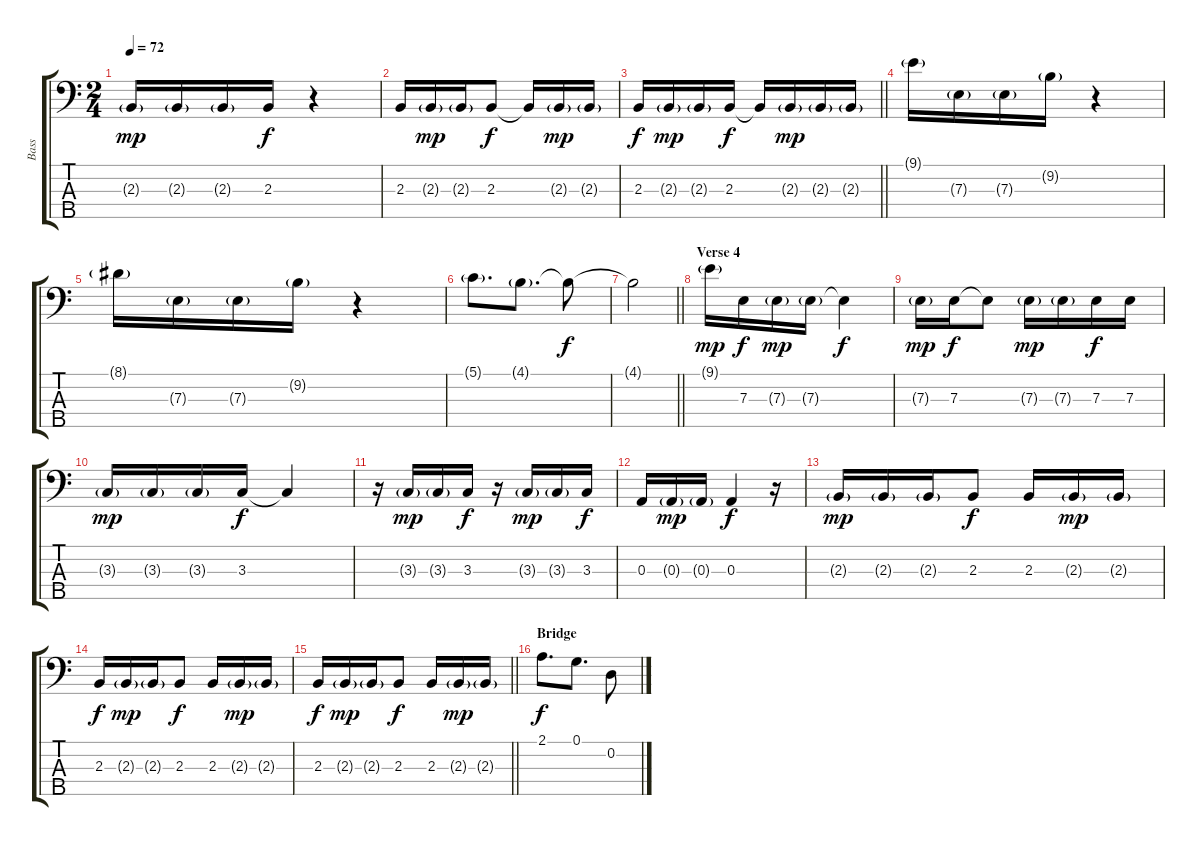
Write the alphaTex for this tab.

\track ("Bass" "Bass") {instrument electricbassfinger}
\staff {score tabs}
\tuning (G2 D2 A1 E1 B0) {hide}
\ts (2 4)
\tempo 72
\clef f4
\ks c
2.3{g}.16{dy mp} 2.3{g}.16 2.3{g}.16 2.3.16{dy f} r.4 |
2.3.16 2.3{g}.16{dy mp} 2.3{g}.16 2.3.8{dy f} 2.3{t}.16 2.3{g}.16{dy mp} 2.3{g}.16 |
\barLineRight lightlight
2.3.16{dy f} 2.3{g}.16{dy mp} 2.3{g}.16 2.3.16{dy f} 2.3{t}.16 2.3{g}.16{dy mp} 2.3{g}.16 2.3{g}.16 |
9.1{g}.16 7.3{g}.16 7.3{g}.16 9.2{g}.16 r.4 |
8.1{g}.16 7.3{g}.16 7.3{g}.16 9.2{g}.16 r.4 |
5.1{g}.8{d} 4.1{g}.8{d} 4.1{t}.8{dy f} |
\barLineRight lightlight
4.1{t}.2 |
\section ("" "Verse 4")
9.1{g}.16{dy mp} 7.3.16{dy f} 7.3{g}.16{dy mp} 7.3{g}.16 7.3{t}.4{dy f} |
7.3{g}.16{dy mp} 7.3.16{dy f} 7.3{t}.8 7.3{g}.16{dy mp} 7.3{g}.16 7.3.16{dy f} 7.3.16 |
3.3{g}.16{dy mp} 3.3{g}.16 3.3{g}.16 3.3.16{dy f} 3.3{t}.4 |
r.16 3.3{g}.16{dy mp} 3.3{g}.16 3.3.16{dy f} r.16 3.3{g}.16{dy mp} 3.3{g}.16 3.3.16{dy f} |
0.3.16 0.3{g}.16{dy mp} 0.3{g}.16 0.3.4{dy f} r.16 |
2.3{g}.16{dy mp} 2.3{g}.16 2.3{g}.16 2.3.8{dy f} 2.3.16 2.3{g}.16{dy mp} 2.3{g}.16 |
2.3.16{dy f} 2.3{g}.16{dy mp} 2.3{g}.16 2.3.8{dy f} 2.3.16 2.3{g}.16{dy mp} 2.3{g}.16 |
\barLineRight lightlight
2.3.16{dy f} 2.3{g}.16{dy mp} 2.3{g}.16 2.3.8{dy f} 2.3.16 2.3{g}.16{dy mp} 2.3{g}.16 |
\section ("" "Bridge")
2.1.8{d dy f volume 13} 0.1.8{d} 0.2.8
